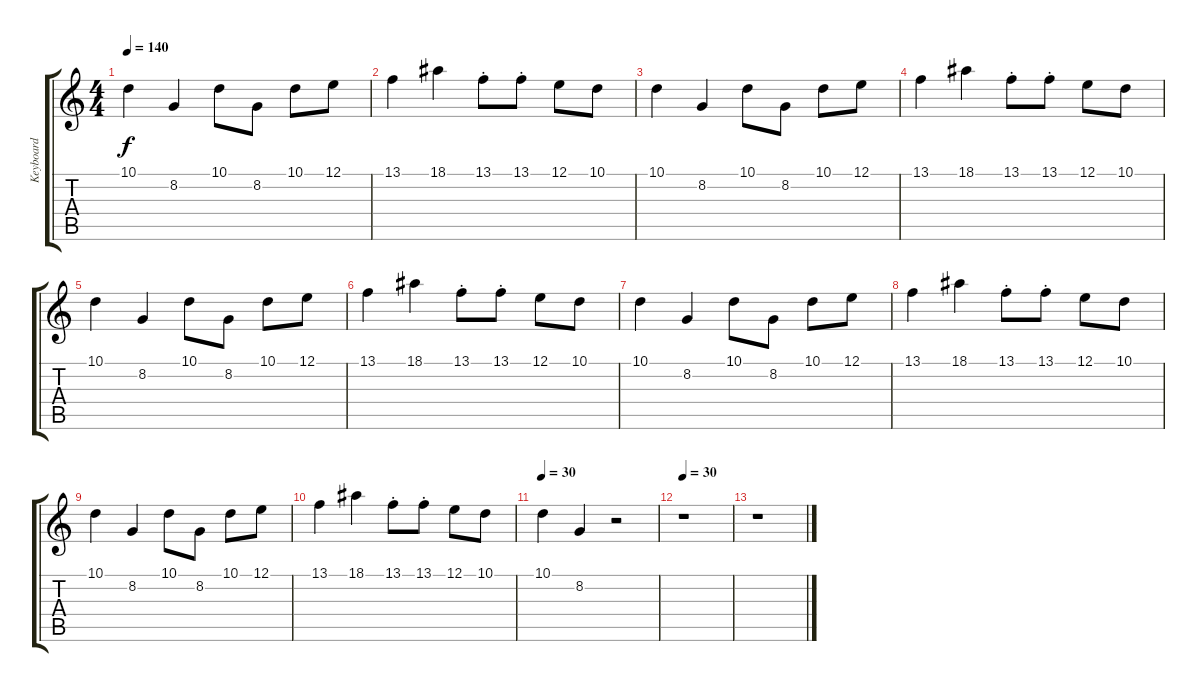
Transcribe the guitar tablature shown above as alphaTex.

\track ("Keyboard" "Keyboard") {instrument tangoaccordion}
\staff {score tabs}
\tuning (E4 B3 G3 D3 A2 E2) {hide}
\ts (4 4)
\tempo 140
\clef g2
\ks c
10.1.4{dy f} 8.2.4 10.1.8 8.2.8 10.1.8 12.1.8 |
13.1.4 18.1.4 13.1{st}.8 13.1{st}.8 12.1.8 10.1.8 |
10.1.4 8.2.4 10.1.8 8.2.8 10.1.8 12.1.8 |
13.1.4 18.1.4 13.1{st}.8 13.1{st}.8 12.1.8 10.1.8 |
10.1.4 8.2.4 10.1.8 8.2.8 10.1.8 12.1.8 |
13.1.4 18.1.4 13.1{st}.8 13.1{st}.8 12.1.8 10.1.8 |
10.1.4 8.2.4 10.1.8 8.2.8 10.1.8 12.1.8 |
13.1.4 18.1.4 13.1{st}.8 13.1{st}.8 12.1.8 10.1.8 |
10.1.4 8.2.4 10.1.8 8.2.8 10.1.8 12.1.8 |
13.1.4 18.1.4 13.1{st}.8 13.1{st}.8 12.1.8 10.1.8 |
\tempo 30
10.1.4 8.2.4 r.2 |
\tempo 30
r.1 |
r.1
